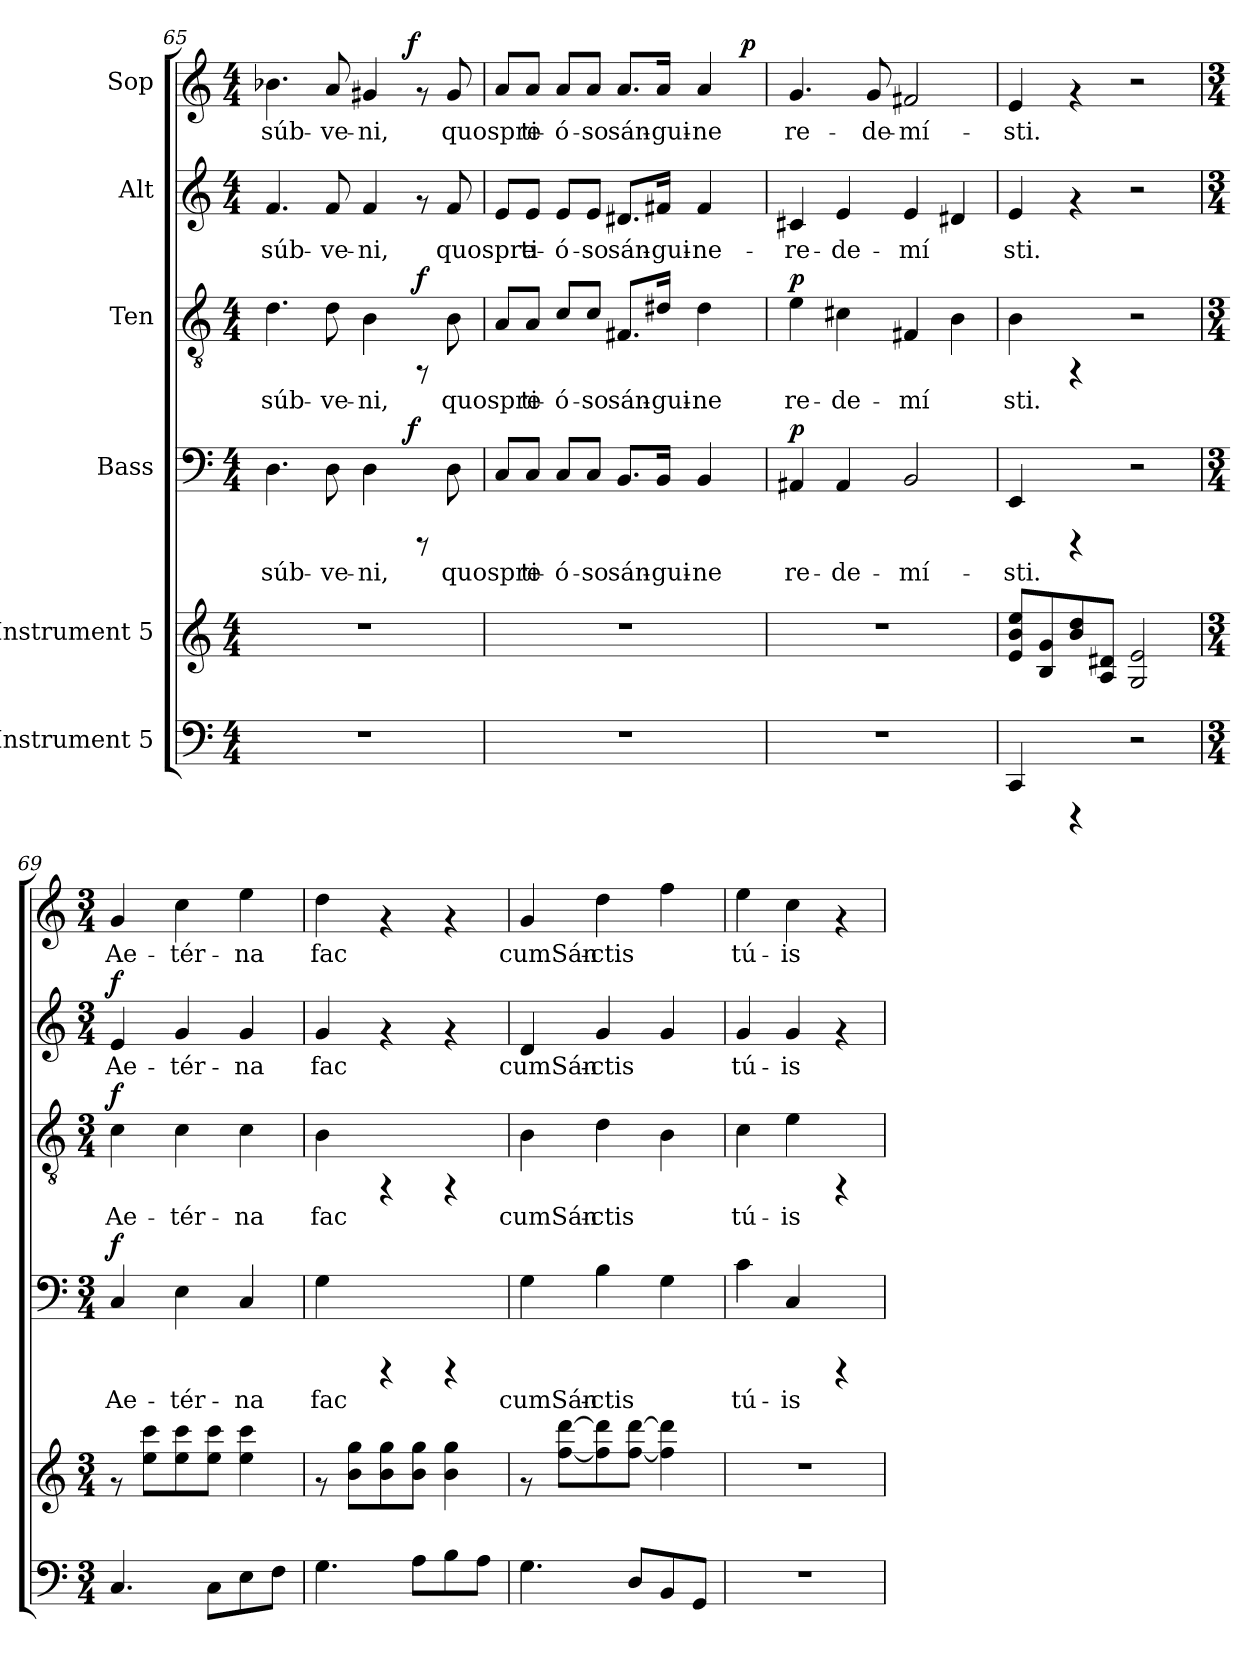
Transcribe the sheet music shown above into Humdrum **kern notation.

**kern	**kern	**kern	**text	**dynam	**kern	**text	**dynam	**kern	**text	**dynam	**kern	**text	**dynam
*part6	*part5	*part4	*part4	*part4	*part3	*part3	*part3	*part2	*part2	*part2	*part1	*part1	*part1
*staff6	*staff5	*staff4	*staff4	*staff4	*staff3	*staff3	*staff3	*staff2	*staff2	*staff2	*staff1	*staff1	*staff1
*I"Instrument 5	*I"Instrument 5	*I"Bass	*	*	*I"Ten	*	*	*I"Alt	*	*	*I"Sop	*	*
*clefF4	*clefG2	*clefF4	*	*	*clefGv2	*	*	*clefG2	*	*	*clefG2	*	*
*k[]	*k[]	*k[]	*	*	*k[]	*	*	*k[]	*	*	*k[]	*	*
*C:	*C:	*C:	*	*	*C:	*	*	*C:	*	*	*C:	*	*
*M4/4	*M4/4	*M4/4	*	*	*M4/4	*	*	*M4/4	*	*	*M4/4	*	*
=65	=65	=65	=65	=65	=65	=65	=65	=65	=65	=65	=65	=65	=65
!	!	!	!LO:LY:b:cj	!	!	!LO:LY:b:cj	!	!	!LO:LY:b:cj	!	!	!LO:LY:b:cj	!
*	*	*^	*	*	*	*	*	*	*	*	*^	*	*
1r	1r	4.D\	2ryy	súb-	.	4.d\	súb-	.	4.f/	súb-	.	4.b-X\	2ryy	súb-	.
!	!	!	!	!LO:LY:b:cj	!	!	!LO:LY:b:cj	!	!	!LO:LY:b:cj	!	!	!	!LO:LY:b:cj	!
.	.	8D\	.	-ve-	.	8d\	-ve-	.	8f/	-ve-	.	8a/	.	-ve-	.
!	!	!	!	!LO:LY:b:cj	!	!	!LO:LY:b:cj	!	!	!LO:LY:b:cj	!	!	!	!LO:LY:b:cj	!
.	.	4D\	8...ryy	-ni,	.	4B\	-ni,	.	4f/	-ni,	.	4g#X/	8...ryy	-ni,	.
!	!	!	!	!	!LO:DY:a	!	!	!	!	!	!	!	!	!	!LO:DY:b
.	.	.	4ryy	.	f	.	.	.	.	.	.	.	4ryy	.	f
!	!	!	!	!	!	!	!	!LO:DY:a	!	!	!	!	!	!	!
.	.	8rCCC	.	.	.	8rFF	.	f	8rf	.	.	8rf	.	.	.
!	!	!	!	!LO:LY:b:cj	!	!	!LO:LY:b:cj	!	!	!LO:LY:b:cj	!	!	!	!LO:LY:b:cj	!
.	.	8D\	.	quospre	.	8B\	quospre	.	8f/	quospre-	.	8g#/	.	quospre	.
.	.	.	64ryy	.	.	.	.	.	.	.	.	.	64ryy	.	.
=66	=66	=66	=66	=66	=66	=66	=66	=66	=66	=66	=66	=66	=66	=66	=66
!	!	!	!	!LO:LY:b:cj	!	!	!LO:LY:b:cj	!	!	!LO:LY:b:cj	!	!	!	!LO:LY:b:cj	!
*	*	*v	*v	*	*	*	*	*	*	*	*	*	*	*	*
1r	1r	8C/L	.	.	8A/L	.	.	8e/L	--	.	8a/L	2ryy	.	.
!	!	!	!LO:LY:b:cj	!	!	!LO:LY:b:cj	!	!	!LO:LY:b:cj	!	!	!	!LO:LY:b:cj	!
.	.	8C/J	ti-	.	8A/J	ti-	.	8e/J	-ti-	.	8a/J	.	ti-	.
!	!	!	!LO:LY:b:cj	!	!	!LO:LY:b:cj	!	!	!LO:LY:b:cj	!	!	!	!LO:LY:b:cj	!
.	.	8C/L	-ó-	.	8c/L	-ó-	.	8e/L	-ó-	.	8a/L	.	-ó-	.
!	!	!	!LO:LY:b:cj	!	!	!LO:LY:b:cj	!	!	!LO:LY:b:cj	!	!	!	!LO:LY:b:cj	!
.	.	8C/J	-so	.	8c/J	-so	.	8e/J	-so	.	8a/J	.	-so	.
!	!	!	!LO:LY:b:cj	!	!	!LO:LY:b:cj	!	!	!LO:LY:b:cj	!	!	!	!LO:LY:b:cj	!
.	.	8.BB/L	sán-	.	8.F#X/L	sán-	.	8.d#X/L	sán-	.	8.a/L	4ryy	sán-	.
!	!	!	!LO:LY:b:cj	!	!	!LO:LY:b:cj	!	!	!LO:LY:b:cj	!	!	!	!LO:LY:b:cj	!
.	.	16BB/J	-gui-	.	16d#X/J	-gui-	.	16f#X/J	-gui-	.	16a/J	.	-gui-	.
!	!	!	!LO:LY:b:cj	!	!	!LO:LY:b:cj	!	!	!LO:LY:b:cj	!	!	!	!LO:LY:b:cj	!
.	.	4BB/	-ne	.	4d#\	-ne	.	4f#/	-ne-	.	4a/	8ryy	-ne	.
.	.	.	.	.	.	.	.	.	.	.	.	32ryy	.	.
!	!	!	!	!	!	!	!	!	!	!	!	!	!	!LO:DY:b
.	.	.	.	.	.	.	.	.	.	.	.	16.ryy	.	p
=67	=67	=67	=67	=67	=67	=67	=67	=67	=67	=67	=67	=67	=67	=67
!	!	!	!LO:LY:b:cj	!LO:DY:a	!	!LO:LY:b:cj	!LO:DY:a	!	!LO:LY:b:cj	!	!	!	!LO:LY:b:cj	!
*	*	*	*	*	*	*	*	*	*	*	*v	*v	*	*
1r	1r	4AA#X/	re-	p	4e\	re-	p	4c#X/	-re-	.	4.g/	re-	.
!	!	!	!LO:LY:b:cj	!	!	!LO:LY:b:cj	!	!	!LO:LY:b:cj	!	!	!	!
.	.	4AA#/	-de-	.	4c#X\	-de-	.	4e/	-de-	.	.	.	.
!	!	!	!	!	!	!	!	!	!	!	!	!LO:LY:b:cj	!
.	.	.	.	.	.	.	.	.	.	.	8g/	-de-	.
!	!	!	!LO:LY:b:cj	!	!	!LO:LY:b:cj	!	!	!LO:LY:b:cj	!	!	!LO:LY:b:cj	!
.	.	2BB/	-mí-	.	4F#X/	-mí-	.	4e/	-mí-	.	2f#X/	-mí-	.
!	!	!	!	!	!	!LO:LY:b:cj	!	!	!LO:LY:b:cj	!	!	!	!
.	.	.	.	.	4B\	--	.	4d#X/	--	.	.	.	.
=68	=68	=68	=68	=68	=68	=68	=68	=68	=68	=68	=68	=68	=68
!	!	!	!LO:LY:b:cj	!	!	!LO:LY:b:cj	!	!	!LO:LY:b:cj	!	!	!LO:LY:b:cj	!
4CC/	8b/ 8e/ 8ee/L	4EE/	-sti.	.	4B\	-sti.	.	4e/	-sti.	.	4e/	-sti.	.
.	8g/ 8B/	.	.	.	.	.	.	.	.	.	.	.	.
4rCCC	8dd/ 8b/	4rCCC	.	.	4rFF	.	.	4rf	.	.	4rf	.	.
.	8A/ 8d#X/J	.	.	.	.	.	.	.	.	.	.	.	.
2r	2e/ 2G/	2r	.	.	2r	.	.	2r	.	.	2r	.	.
!!LO:PB:g=z
=69	=69	=69	=69	=69	=69	=69	=69	=69	=69	=69	=69	=69	=69
*M3/4	*M3/4	*M3/4	*	*	*M3/4	*	*	*M3/4	*	*	*M3/4	*	*
!	!	!	!LO:LY:b:cj	!LO:DY:a	!	!LO:LY:b:cj	!LO:DY:a	!	!LO:LY:b:cj	!LO:DY:a	!	!LO:LY:b:cj	!
4.C/	8rf	4C/	Ae-	f	4c\	Ae-	f	4e/	Ae-	f	4g/	Ae-	.
.	8ccc\ 8ee\L	.	.	.	.	.	.	.	.	.	.	.	.
!	!	!	!LO:LY:b:cj	!	!	!LO:LY:b:cj	!	!	!LO:LY:b:cj	!	!	!LO:LY:b:cj	!
.	8ee\ 8ccc\	4E\	-tér-	.	4c\	-tér-	.	4g/	-tér-	.	4cc\	-tér-	.
8C\L	8ee\ 8ccc\J	.	.	.	.	.	.	.	.	.	.	.	.
!	!	!	!LO:LY:b:cj	!	!	!LO:LY:b:cj	!	!	!LO:LY:b:cj	!	!	!LO:LY:b:cj	!
8E\	4ccc\ 4ee\	4C/	-na	.	4c\	-na	.	4g/	-na	.	4ee\	-na	.
8F\J	.	.	.	.	.	.	.	.	.	.	.	.	.
=70	=70	=70	=70	=70	=70	=70	=70	=70	=70	=70	=70	=70	=70
!	!	!	!LO:LY:b:cj	!	!	!LO:LY:b:cj	!	!	!LO:LY:b:cj	!	!	!LO:LY:b:cj	!
4.G\	8rf	4G\	fac	.	4B\	fac	.	4g/	fac	.	4dd\	fac	.
.	8gg\ 8b\L	.	.	.	.	.	.	.	.	.	.	.	.
.	8b\ 8gg\	4rCCC	.	.	4rFF	.	.	4rf	.	.	4rf	.	.
8A\L	8b\ 8gg\J	.	.	.	.	.	.	.	.	.	.	.	.
8B\	4gg\ 4b\	4rCCC	.	.	4rFF	.	.	4rf	.	.	4rf	.	.
8A\J	.	.	.	.	.	.	.	.	.	.	.	.	.
=71	=71	=71	=71	=71	=71	=71	=71	=71	=71	=71	=71	=71	=71
!	!	!	!LO:LY:b:cj	!	!	!LO:LY:b:cj	!	!	!LO:LY:b:cj	!	!	!LO:LY:b:cj	!
4.G\	8rf	4G\	cumSán-	.	4B\	cumSán-	.	4d/	cumSán-	.	4g/	cumSán-	.
.	[<8ddd\ [>8ff\L	.	.	.	.	.	.	.	.	.	.	.	.
!	!	!	!LO:LY:b:cj	!	!	!LO:LY:b:cj	!	!	!LO:LY:b:cj	!	!	!LO:LY:b:cj	!
.	8ff\] 8ddd\]	4B\	-ctis	.	4d\	-ctis	.	4g/	-ctis	.	4dd\	-ctis	.
8D/L	[>8ff\ [<8ddd\J	.	.	.	.	.	.	.	.	.	.	.	.
!	!	!	!LO:LY:b:cj	!	!	!LO:LY:b:cj	!	!	!LO:LY:b:cj	!	!	!LO:LY:b:cj	!
8BB/	4ddd\] 4ff\]	4G\	.	.	4B\	.	.	4g/	.	.	4ff\	.	.
8GG/J	.	.	.	.	.	.	.	.	.	.	.	.	.
=72	=72	=72	=72	=72	=72	=72	=72	=72	=72	=72	=72	=72	=72
!	!	!	!LO:LY:b:cj	!	!	!LO:LY:b:cj	!	!	!LO:LY:b:cj	!	!	!LO:LY:b:cj	!
2.r	2.r	4c\	tú-	.	4c\	tú-	.	4g/	tú-	.	4ee\	tú-	.
!	!	!	!LO:LY:b:cj	!	!	!LO:LY:b:cj	!	!	!LO:LY:b:cj	!	!	!LO:LY:b:cj	!
.	.	4C/	-is	.	4e\	-is	.	4g/	-is	.	4cc\	-is	.
.	.	4rCCC	.	.	4rFF	.	.	4rf	.	.	4rf	.	.
=	=	=	=	=	=	=	=	=	=	=	=	=	=
*-	*-	*-	*-	*-	*-	*-	*-	*-	*-	*-	*-	*-	*-
